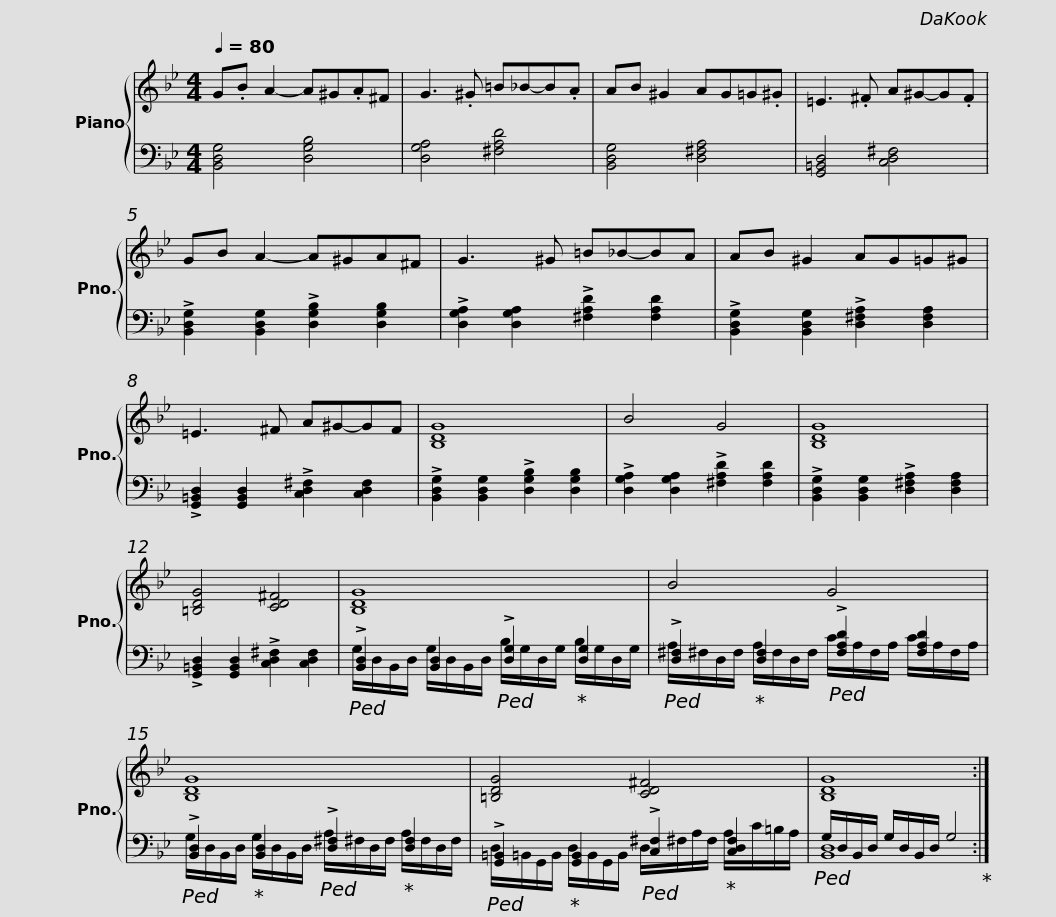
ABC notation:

X:1
%%score { 1 | ( 2 3 ) }
L:1/8
Q:1/4=80
M:4/4
I:linebreak $
K:Bb
V:1 treble
V:2 bass
V:3 bass
V:1
 G.B A2- A^G.A^F | G3 .^G =B_B-B.A | AB ^G2 AG=G.^G | =E3 .^F A^G-G.F |$ GB A2- A^GA^F | %5
 G3 ^G =B_B-BA | AB ^G2 AG=G^G | =E3 ^F A^G-GF | [B,DG]8 |$ B4 G4 | %10
 [B,DG]8 | [=B,DG]4 [CD^F]4 | [B,DG]8 |$ B4 G4 | [B,DG]8 |$ %15
 [=B,DG]4 [CD^F]4 | [B,DG]8 :| %17
V:2
 [B,,D,G,]4 [D,G,B,]4 | [D,G,A,]4 [^F,A,D]4 | [B,,D,G,]4 [D,^F,A,]4 | [G,,=B,,D,]4 [C,D,^F,]4 |$ !>![B,,D,G,]2 [B,,D,G,]2 !>![D,G,B,]2 [D,G,B,]2 | %5
 !>![D,G,A,]2 [D,G,A,]2 !>![^F,A,D]2 [F,A,D]2 | !>![B,,D,G,]2 [B,,D,G,]2 !>![D,^F,A,]2 [D,F,A,]2 | !>![G,,=B,,D,]2 [G,,B,,D,]2 !>![C,D,^F,]2 [C,D,F,]2 | !>![B,,D,G,]2 [B,,D,G,]2 !>![D,G,B,]2 [D,G,B,]2 |$ !>![D,G,A,]2 [D,G,A,]2 !>![^F,A,D]2 [F,A,D]2 | %10
 !>![B,,D,G,]2 [B,,D,G,]2 !>![D,^F,A,]2 [D,F,A,]2 | !>![G,,=B,,D,]2 [G,,B,,D,]2 !>![C,D,^F,]2 [C,D,F,]2 |!ped! !>![B,,D,]2 [B,,D,]2!ped! !>![D,G,]2!ped-up! [D,G,]2 |$!ped! !>![D,^F,]2!ped-up! [D,F,]2!ped! !>![F,A,D]2 [F,A,D]2 |!ped! !>![B,,D,]2!ped-up! [B,,D,]2!ped! !>![D,^F,]2!ped-up! [D,F,]2 |$ %15
!ped! !>![G,,=B,,]2!ped-up! [G,,B,,]2!ped! !>![C,^F,]2!ped-up! [C,D,F,]2 |!ped! G,/D,/B,,/D,/ G,/D,/B,,/D,/ G,4!ped-up! :| %17
V:3
 x8 | x8 | x8 | x8 |$ x8 | %5
 x8 | x8 | x8 | x8 |$ x8 | %10
 x8 | x8 | G,/D,/B,,/D,/ G,/D,/B,,/D,/ B,/G,/D,/G,/ B,/G,/D,/G,/ |$ A,/^F,/D,/F,/ A,/F,/D,/F,/ C/A,/F,/A,/ C/A,/F,/A,/ | G,/D,/B,,/D,/ G,/D,/B,,/D,/ A,/^F,/D,/F,/ A,/F,/D,/F,/ |$ %15
 D,/=B,,/G,,/B,,/ D,/B,,/G,,/B,,/ D,/^F,/A,/F,/ A,/C/=B,/A,/ | [B,,D,]8 :| %17
